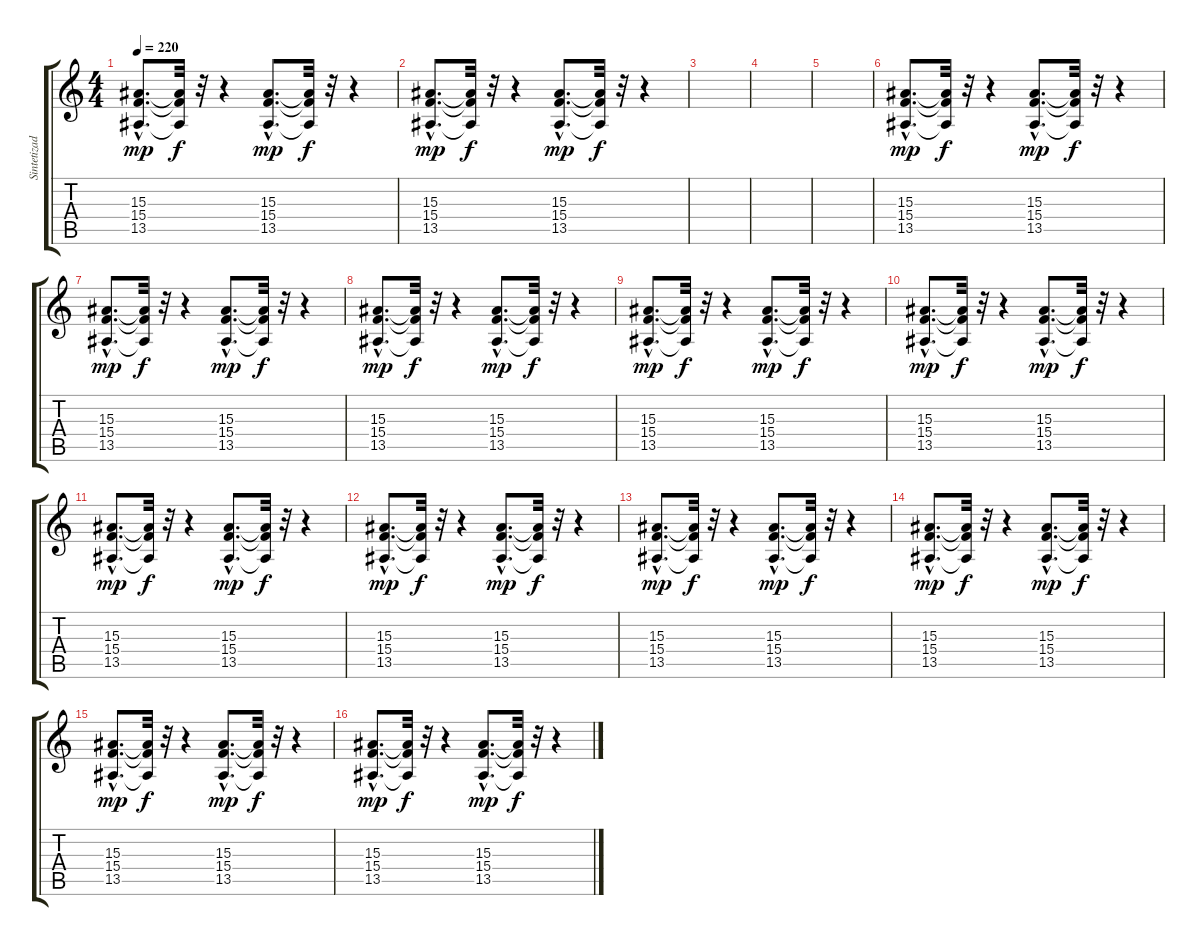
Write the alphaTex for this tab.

\track ("Sintetizador 1" "Sintetizad") {instrument synthstrings1}
\staff {score tabs}
\tuning (E4 B3 G3 D3 A2 E2) {hide}
\ts (4 4)
\tempo 220
\clef g2
\ks c
(15.3{hac} 15.4{hac} 13.5{hac}).8{d dy mp} (15.3{t} 15.4{t} 13.5{t}).32{dy f} r.32 r.4 (15.3{hac} 15.4{hac} 13.5{hac}).8{d dy mp} (15.3{t} 15.4{t} 13.5{t}).32{dy f} r.32 r.4 |
(15.3{hac} 15.4{hac} 13.5{hac}).8{d dy mp} (15.3{t} 15.4{t} 13.5{t}).32{dy f} r.32 r.4 (15.3{hac} 15.4{hac} 13.5{hac}).8{d dy mp} (15.3{t} 15.4{t} 13.5{t}).32{dy f} r.32 r.4 |
|
|
|
(15.3{hac} 15.4{hac} 13.5{hac}).8{d dy mp} (15.3{t} 15.4{t} 13.5{t}).32{dy f} r.32 r.4 (15.3{hac} 15.4{hac} 13.5{hac}).8{d dy mp} (15.3{t} 15.4{t} 13.5{t}).32{dy f} r.32 r.4 |
(15.3{hac} 15.4{hac} 13.5{hac}).8{d dy mp} (15.3{t} 15.4{t} 13.5{t}).32{dy f} r.32 r.4 (15.3{hac} 15.4{hac} 13.5{hac}).8{d dy mp} (15.3{t} 15.4{t} 13.5{t}).32{dy f} r.32 r.4 |
(15.3{hac} 15.4{hac} 13.5{hac}).8{d dy mp} (15.3{t} 15.4{t} 13.5{t}).32{dy f} r.32 r.4 (15.3{hac} 15.4{hac} 13.5{hac}).8{d dy mp} (15.3{t} 15.4{t} 13.5{t}).32{dy f} r.32 r.4 |
(15.3{hac} 15.4{hac} 13.5{hac}).8{d dy mp} (15.3{t} 15.4{t} 13.5{t}).32{dy f} r.32 r.4 (15.3{hac} 15.4{hac} 13.5{hac}).8{d dy mp} (15.3{t} 15.4{t} 13.5{t}).32{dy f} r.32 r.4 |
(15.3{hac} 15.4{hac} 13.5{hac}).8{d dy mp} (15.3{t} 15.4{t} 13.5{t}).32{dy f} r.32 r.4 (15.3{hac} 15.4{hac} 13.5{hac}).8{d dy mp} (15.3{t} 15.4{t} 13.5{t}).32{dy f} r.32 r.4 |
(15.3{hac} 15.4{hac} 13.5{hac}).8{d dy mp} (15.3{t} 15.4{t} 13.5{t}).32{dy f} r.32 r.4 (15.3{hac} 15.4{hac} 13.5{hac}).8{d dy mp} (15.3{t} 15.4{t} 13.5{t}).32{dy f} r.32 r.4 |
(15.3{hac} 15.4{hac} 13.5{hac}).8{d dy mp} (15.3{t} 15.4{t} 13.5{t}).32{dy f} r.32 r.4 (15.3{hac} 15.4{hac} 13.5{hac}).8{d dy mp} (15.3{t} 15.4{t} 13.5{t}).32{dy f} r.32 r.4 |
(15.3{hac} 15.4{hac} 13.5{hac}).8{d dy mp} (15.3{t} 15.4{t} 13.5{t}).32{dy f} r.32 r.4 (15.3{hac} 15.4{hac} 13.5{hac}).8{d dy mp} (15.3{t} 15.4{t} 13.5{t}).32{dy f} r.32 r.4 |
(15.3{hac} 15.4{hac} 13.5{hac}).8{d dy mp} (15.3{t} 15.4{t} 13.5{t}).32{dy f} r.32 r.4 (15.3{hac} 15.4{hac} 13.5{hac}).8{d dy mp} (15.3{t} 15.4{t} 13.5{t}).32{dy f} r.32 r.4 |
(15.3{hac} 15.4{hac} 13.5{hac}).8{d dy mp} (15.3{t} 15.4{t} 13.5{t}).32{dy f} r.32 r.4 (15.3{hac} 15.4{hac} 13.5{hac}).8{d dy mp} (15.3{t} 15.4{t} 13.5{t}).32{dy f} r.32 r.4 |
(15.3{hac} 15.4{hac} 13.5{hac}).8{d dy mp} (15.3{t} 15.4{t} 13.5{t}).32{dy f} r.32 r.4 (15.3{hac} 15.4{hac} 13.5{hac}).8{d dy mp} (15.3{t} 15.4{t} 13.5{t}).32{dy f} r.32 r.4
